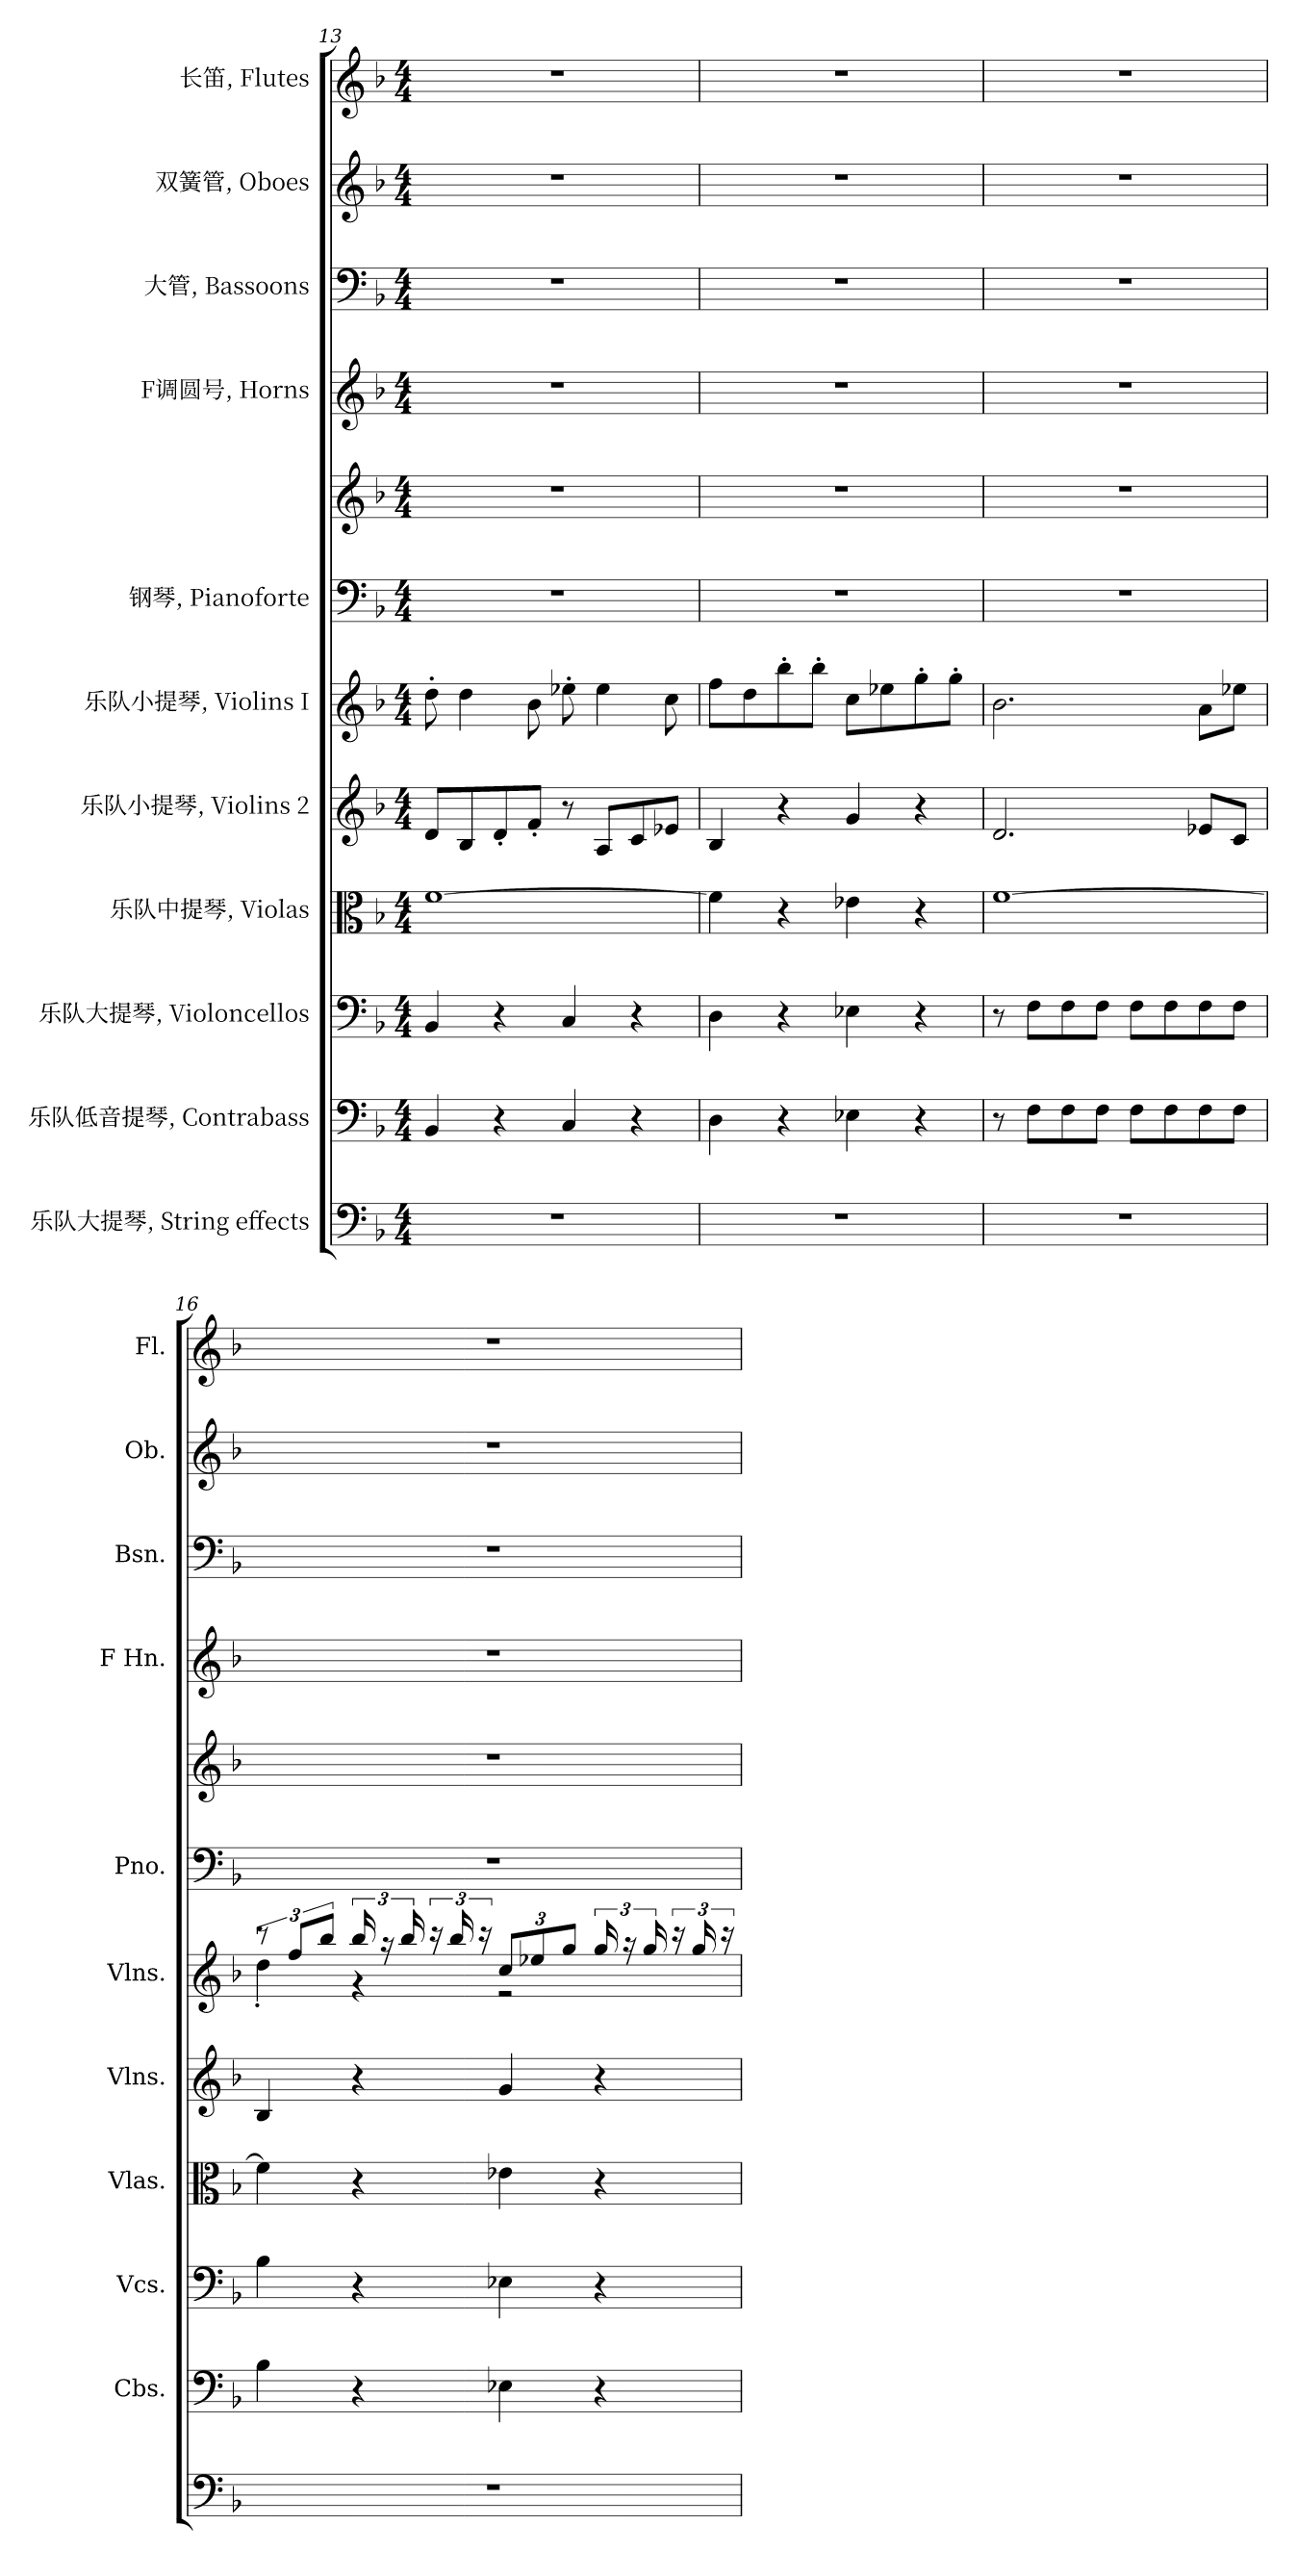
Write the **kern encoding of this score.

**kern	**kern	**kern	**kern	**kern	**kern	**kern	**kern	**kern	**kern	**kern	**kern
*part11	*part10	*part9	*part8	*part7	*part6	*part5	*part5	*part4	*part3	*part2	*part1
*staff12	*staff11	*staff10	*staff9	*staff8	*staff7	*staff6	*staff5	*staff4	*staff3	*staff2	*staff1
*I"乐队大提琴, String effects	*I"乐队低音提琴, Contrabass	*I"乐队大提琴, Violoncellos	*I"乐队中提琴, Violas	*I"乐队小提琴, Violins 2	*I"乐队小提琴, Violins I	*I"钢琴, Pianoforte	*	*I"F调圆号, Horns	*I"大管, Bassoons	*I"双簧管, Oboes	*I"长笛, Flutes
*	*I'Cbs.	*I'Vcs.	*I'Vlas.	*I'Vlns.	*I'Vlns.	*I'Pno.	*	*I'F Hn.	*I'Bsn.	*I'Ob.	*I'Fl.
!!LO:PB:g=z
*clefF4	*clefF4	*clefF4	*clefC3	*clefG2	*clefG2	*clefF4	*clefG2	*clefG2	*clefF4	*clefG2	*clefG2
*	*ITrd7c12	*	*	*	*	*	*	*ITrd4c7	*	*	*
*k[b-]	*k[b-]	*k[b-]	*k[b-]	*k[b-]	*k[b-]	*k[b-]	*k[b-]	*k[b-e-]	*k[b-]	*k[b-]	*k[b-]
*M4/4	*M4/4	*M4/4	*M4/4	*M4/4	*M4/4	*M4/4	*M4/4	*M4/4	*M4/4	*M4/4	*M4/4
=13	=13	=13	=13	=13	=13	=13	=13	=13	=13	=13	=13
1r	4BBB-/	4BB-/	[1f	8d/L	8dd'\	1r	1r	1r	1r	1r	1r
.	.	.	.	8B-/	4dd\	.	.	.	.	.	.
.	4r	4r	.	8d'/	.	.	.	.	.	.	.
.	.	.	.	8f'/J	8b-\	.	.	.	.	.	.
.	4CC/	4C/	.	8r	8ee-X'\	.	.	.	.	.	.
.	.	.	.	8A/L	4ee-\	.	.	.	.	.	.
.	4r	4r	.	8c/	.	.	.	.	.	.	.
.	.	.	.	8e-X/J	8cc\	.	.	.	.	.	.
=14	=14	=14	=14	=14	=14	=14	=14	=14	=14	=14	=14
1r	4DD\	4D\	4f\]	4B-/	8ff\L	1r	1r	1r	1r	1r	1r
.	.	.	.	.	8dd\	.	.	.	.	.	.
.	4r	4r	4r	4r	8bb-'\	.	.	.	.	.	.
.	.	.	.	.	8bb-'\J	.	.	.	.	.	.
.	4EE-X\	4E-X\	4e-X\	4g/	8cc\L	.	.	.	.	.	.
.	.	.	.	.	8ee-X\	.	.	.	.	.	.
.	4r	4r	4r	4r	8gg'\	.	.	.	.	.	.
.	.	.	.	.	8gg'\J	.	.	.	.	.	.
=15	=15	=15	=15	=15	=15	=15	=15	=15	=15	=15	=15
1r	8r	8r	[1f	2.d/	2.b-\	1r	1r	1r	1r	1r	1r
.	8FF\L	8F\L	.	.	.	.	.	.	.	.	.
.	8FF\	8F\	.	.	.	.	.	.	.	.	.
.	8FF\J	8F\J	.	.	.	.	.	.	.	.	.
.	8FF\L	8F\L	.	.	.	.	.	.	.	.	.
.	8FF\	8F\	.	.	.	.	.	.	.	.	.
.	8FF\	8F\	.	8e-X/L	8a\L	.	.	.	.	.	.
.	8FF\J	8F\J	.	8c/J	8ee-X\J	.	.	.	.	.	.
!!LO:PB:g=z
=16	=16	=16	=16	=16	=16	=16	=16	=16	=16	=16	=16
*	*	*	*	*	*^	*	*	*	*	*	*
1r	4BB-\	4B-\	4f\]	4B-/	12r	4dd'\	1r	1r	1r	1r	1r	1r
.	.	.	.	.	12ff/L	.	.	.	.	.	.	.
.	.	.	.	.	12bb-/J	.	.	.	.	.	.	.
.	4r	4r	4r	4r	24bb-/	4r	.	.	.	.	.	.
.	.	.	.	.	24r	.	.	.	.	.	.	.
.	.	.	.	.	24bb-/	.	.	.	.	.	.	.
.	.	.	.	.	24r	.	.	.	.	.	.	.
.	.	.	.	.	24bb-/	.	.	.	.	.	.	.
.	.	.	.	.	24r	.	.	.	.	.	.	.
*	*	*	*	*	*Xbrackettup	*	*	*	*	*	*	*
.	4EE-X\	4E-X\	4e-X\	4g/	12cc/L	2r	.	.	.	.	.	.
.	.	.	.	.	12ee-X/	.	.	.	.	.	.	.
.	.	.	.	.	12gg/J	.	.	.	.	.	.	.
*	*	*	*	*	*brackettup	*	*	*	*	*	*	*
.	4r	4r	4r	4r	24gg/	.	.	.	.	.	.	.
.	.	.	.	.	24r	.	.	.	.	.	.	.
.	.	.	.	.	24gg/	.	.	.	.	.	.	.
.	.	.	.	.	24r	.	.	.	.	.	.	.
.	.	.	.	.	24gg/	.	.	.	.	.	.	.
.	.	.	.	.	24r	.	.	.	.	.	.	.
*	*	*	*	*	*v	*v	*	*	*	*	*	*
=	=	=	=	=	=	=	=	=	=	=	=
*-	*-	*-	*-	*-	*-	*-	*-	*-	*-	*-	*-
